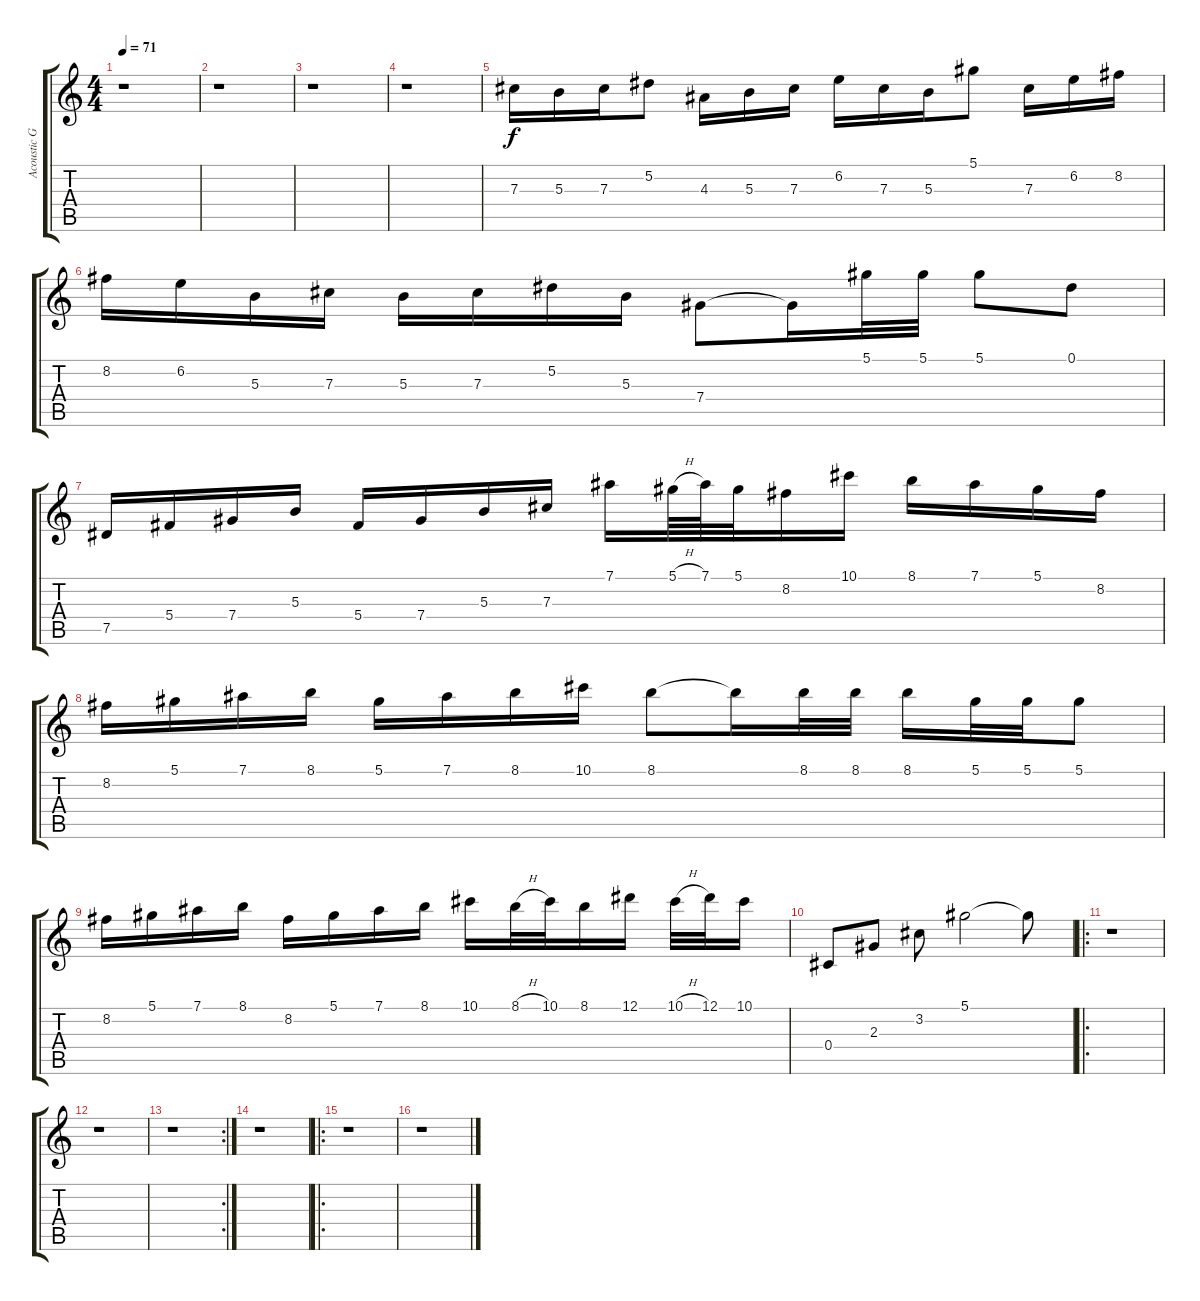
\track ("Acoustic Guitar" "Acoustic G") {instrument acousticguitarsteel}
\staff {score tabs}
\tuning (Eb4 Bb3 Gb3 Db3 Ab2 Eb2) {hide}
\ts (4 4)
\tempo 71
\clef g2
\ks c
r.1{dy f} |
r.1 |
r.1 |
r.1 |
7.3.16 5.3.16 7.3.16 5.2.8 4.3.16 5.3.16 7.3.16 6.2.16 7.3.16 5.3.16 5.1.8 7.3.16 6.2.16 8.2.16 |
8.2.16 6.2.16 5.3.16 7.3.16 5.3.16 7.3.16 5.2.16 5.3.16 7.4.8 7.4{t}.16 5.1.32 5.1.32 5.1.8 0.1.8 |
7.5.16 5.4.16 7.4.16 5.3.16 5.4.16 7.4.16 5.3.16 7.3.16 7.1.16 5.1{h}.64 7.1.64 5.1.32 8.2.16 10.1.16 8.1.16 7.1.16 5.1.16 8.2.16 |
8.2.16 5.1.16 7.1.16 8.1.16 5.1.16 7.1.16 8.1.16 10.1.16 8.1.8 8.1{t}.16 8.1.32 8.1.32 8.1.16 5.1.32 5.1.32 5.1.8 |
8.2.16 5.1.16 7.1.16 8.1.16 8.2.16 5.1.16 7.1.16 8.1.16 10.1.16 8.1{h}.32 10.1.32 8.1.16 12.1.16 10.1{h}.32 12.1.32 10.1.16 |
0.4.8 2.3.8 3.2.8 5.1.2 5.1{t}.8 |
\ro
r.1 |
r.1 |
\rc 2
r.1 |
r.1 |
\ro
r.1 |
r.1
